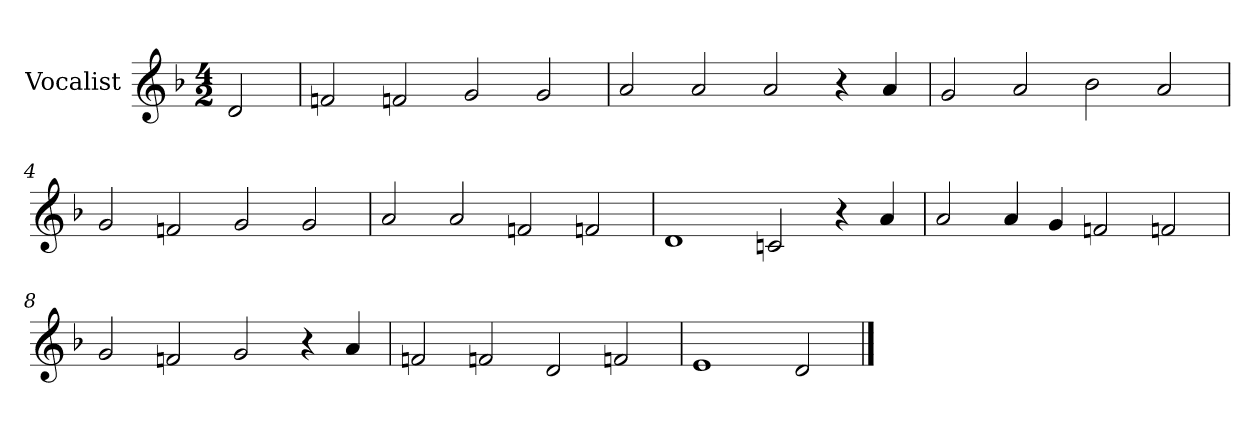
**kern
*part1
*staff1
*I"Vocalist
*k[b-]
*d:
*M4/2
=
2d
=1
2fn
2fn
2g
2g
=2
2a
2a
2a
4r
4a
=3
2g
2a
2b-
2a
=4
2g
2fn
2g
2g
=5
2a
2a
2fn
2fn
=6
1d
2cn
4r
4a
=7
2a
4a
4g
2fn
2fn
=8
2g
2fn
2g
4r
4a
=9
2fn
2fn
2d
2fn
=10
1e
2d
==
*-
